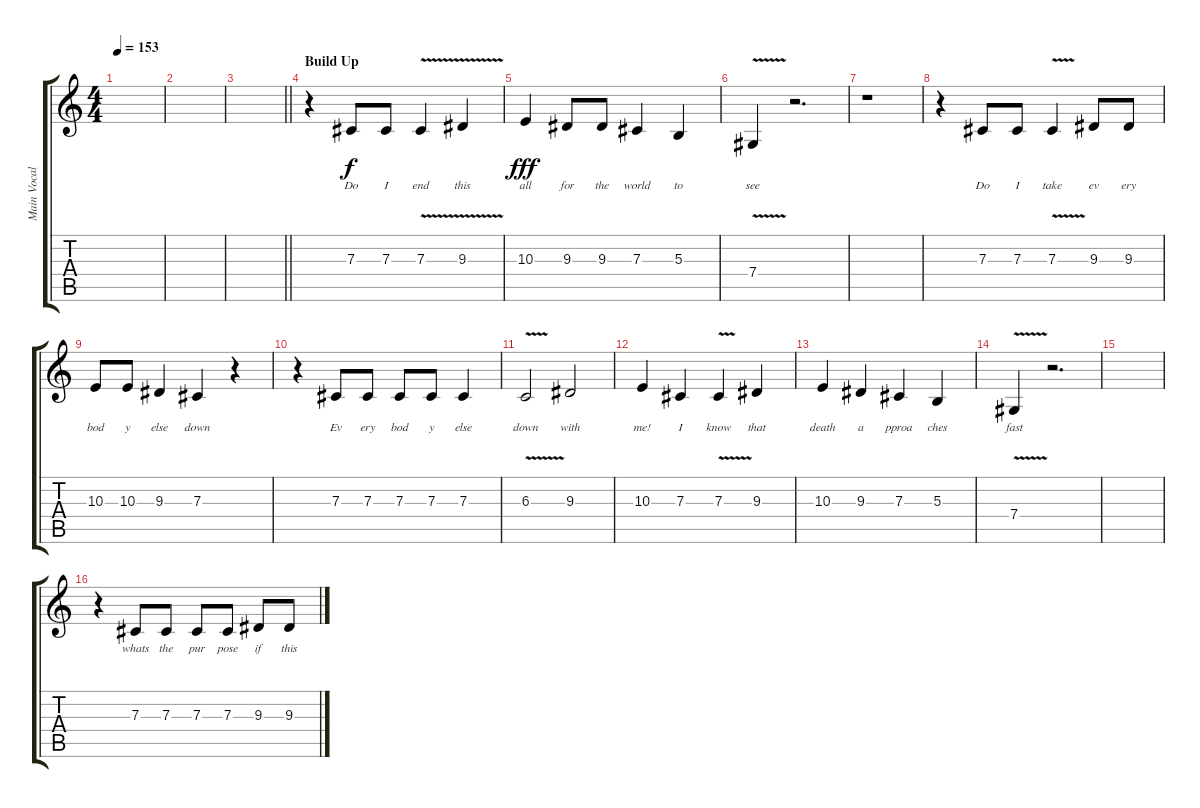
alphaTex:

\track ("Main Vocals" "Main Vocal") {instrument oboe}
\staff {score tabs}
\tuning (Eb4 Bb3 Gb3 Db3 Ab2 Db2) {hide}
\ts (4 4)
\tempo 153
\clef g2
\ks c
|
|
\barLineRight lightlight
|
\section ("" "Build Up")
r.4 7.3.8{lyrics (0 "Do") lyrics (1 "") lyrics (2 "") lyrics (3 "") lyrics (4 "") dy f} 7.3.8{lyrics (0 "I") lyrics (1 "") lyrics (2 "") lyrics (3 "") lyrics (4 "")} 7.3{v}.4{lyrics (0 "end") lyrics (1 "") lyrics (2 "") lyrics (3 "") lyrics (4 "")} 9.3{v}.4{lyrics (0 "this") lyrics (1 "") lyrics (2 "") lyrics (3 "") lyrics (4 "")} |
10.3.4{lyrics (0 "all") lyrics (1 "") lyrics (2 "") lyrics (3 "") lyrics (4 "") dy fff} 9.3.8{lyrics (0 "for") lyrics (1 "") lyrics (2 "") lyrics (3 "") lyrics (4 "")} 9.3.8{lyrics (0 "the") lyrics (1 "") lyrics (2 "") lyrics (3 "") lyrics (4 "")} 7.3.4{lyrics (0 "world") lyrics (1 "") lyrics (2 "") lyrics (3 "") lyrics (4 "")} 5.3.4{lyrics (0 "to") lyrics (1 "") lyrics (2 "") lyrics (3 "") lyrics (4 "")} |
7.4{v}.4{lyrics (0 "see") lyrics (1 "") lyrics (2 "") lyrics (3 "") lyrics (4 "")} r.2{d} |
r.1 |
r.4 7.3.8{lyrics (0 "Do") lyrics (1 "") lyrics (2 "") lyrics (3 "") lyrics (4 "")} 7.3.8{lyrics (0 "I") lyrics (1 "") lyrics (2 "") lyrics (3 "") lyrics (4 "")} 7.3{v}.4{lyrics (0 "take") lyrics (1 "") lyrics (2 "") lyrics (3 "") lyrics (4 "")} 9.3.8{lyrics (0 "ev") lyrics (1 "") lyrics (2 "") lyrics (3 "") lyrics (4 "")} 9.3.8{lyrics (0 "ery") lyrics (1 "") lyrics (2 "") lyrics (3 "") lyrics (4 "")} |
10.3.8{lyrics (0 "bod") lyrics (1 "") lyrics (2 "") lyrics (3 "") lyrics (4 "")} 10.3.8{lyrics (0 "y") lyrics (1 "") lyrics (2 "") lyrics (3 "") lyrics (4 "")} 9.3.4{lyrics (0 "else") lyrics (1 "") lyrics (2 "") lyrics (3 "") lyrics (4 "")} 7.3.4{lyrics (0 "down") lyrics (1 "") lyrics (2 "") lyrics (3 "") lyrics (4 "")} r.4 |
r.4 7.3.8{lyrics (0 "Ev") lyrics (1 "") lyrics (2 "") lyrics (3 "") lyrics (4 "")} 7.3.8{lyrics (0 "ery") lyrics (1 "") lyrics (2 "") lyrics (3 "") lyrics (4 "")} 7.3.8{lyrics (0 "bod") lyrics (1 "") lyrics (2 "") lyrics (3 "") lyrics (4 "")} 7.3.8{lyrics (0 "y") lyrics (1 "") lyrics (2 "") lyrics (3 "") lyrics (4 "")} 7.3.4{lyrics (0 "else") lyrics (1 "") lyrics (2 "") lyrics (3 "") lyrics (4 "")} |
6.3{v}.2{lyrics (0 "down") lyrics (1 "") lyrics (2 "") lyrics (3 "") lyrics (4 "")} 9.3.2{lyrics (0 "with") lyrics (1 "") lyrics (2 "") lyrics (3 "") lyrics (4 "")} |
10.3.4{lyrics (0 "me!") lyrics (1 "") lyrics (2 "") lyrics (3 "") lyrics (4 "")} 7.3.4{lyrics (0 "I") lyrics (1 "") lyrics (2 "") lyrics (3 "") lyrics (4 "")} 7.3{v}.4{lyrics (0 "know") lyrics (1 "") lyrics (2 "") lyrics (3 "") lyrics (4 "")} 9.3.4{lyrics (0 "that") lyrics (1 "") lyrics (2 "") lyrics (3 "") lyrics (4 "")} |
10.3.4{lyrics (0 "death") lyrics (1 "") lyrics (2 "") lyrics (3 "") lyrics (4 "")} 9.3.4{lyrics (0 "a") lyrics (1 "") lyrics (2 "") lyrics (3 "") lyrics (4 "")} 7.3.4{lyrics (0 "pproa") lyrics (1 "") lyrics (2 "") lyrics (3 "") lyrics (4 "")} 5.3.4{lyrics (0 "ches") lyrics (1 "") lyrics (2 "") lyrics (3 "") lyrics (4 "")} |
7.4{v}.4{lyrics (0 "fast") lyrics (1 "") lyrics (2 "") lyrics (3 "") lyrics (4 "")} r.2{d} |
|
r.4 7.3.8{lyrics (0 "whats") lyrics (1 "") lyrics (2 "") lyrics (3 "") lyrics (4 "")} 7.3.8{lyrics (0 "the") lyrics (1 "") lyrics (2 "") lyrics (3 "") lyrics (4 "")} 7.3.8{lyrics (0 "pur") lyrics (1 "") lyrics (2 "") lyrics (3 "") lyrics (4 "")} 7.3.8{lyrics (0 "pose") lyrics (1 "") lyrics (2 "") lyrics (3 "") lyrics (4 "")} 9.3.8{lyrics (0 "if") lyrics (1 "") lyrics (2 "") lyrics (3 "") lyrics (4 "")} 9.3.8{lyrics (0 "this") lyrics (1 "") lyrics (2 "") lyrics (3 "") lyrics (4 "")}
